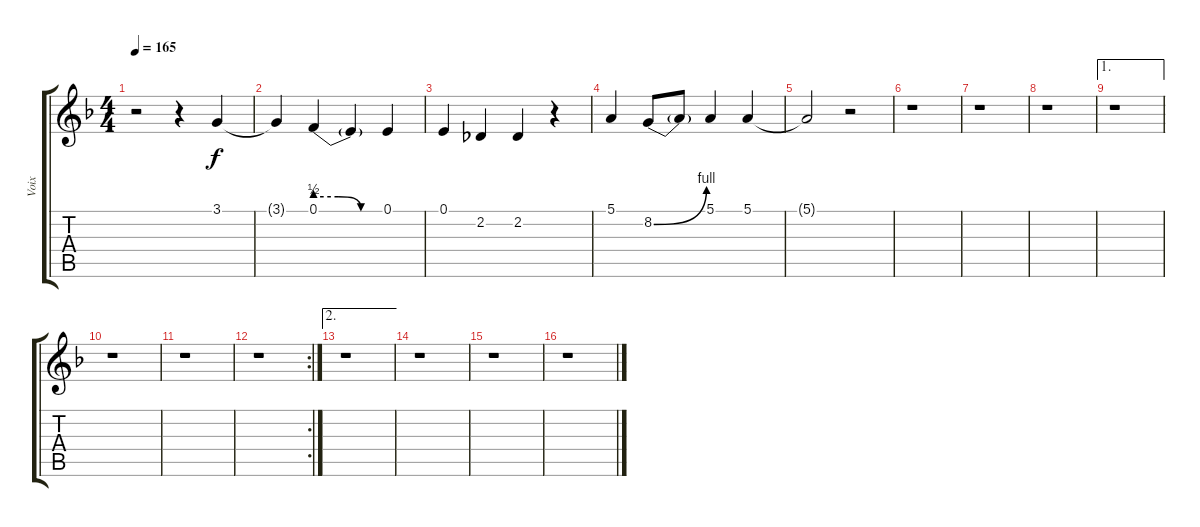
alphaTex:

\track ("Voix" "Voix") {instrument violin}
\staff {score tabs}
\tuning (E4 B3 G3 D3 A2 E2) {hide}
\ts (4 4)
\tempo 165
\clef g2
\ks f
r.2{dy f} r.4 3.1.4 |
3.1{t}.4 0.1{be (custom 0 2 20 2 40 0 60 0)}.4 0.1{t}.4 0.1.4 |
0.1.4 2.2.4 2.2.4 r.4 |
5.1.4 8.2{be (bend 0 0 60 4)}.8 8.2{t}.8 5.1.4 5.1.4 |
\section ("" "")
5.1{t}.2 r.2 |
r.1 |
r.1 |
r.1 |
\ae 1
r.1 |
r.1 |
r.1 |
\rc 2
r.1 |
\ae 2
r.1 |
r.1 |
r.1 |
r.1
